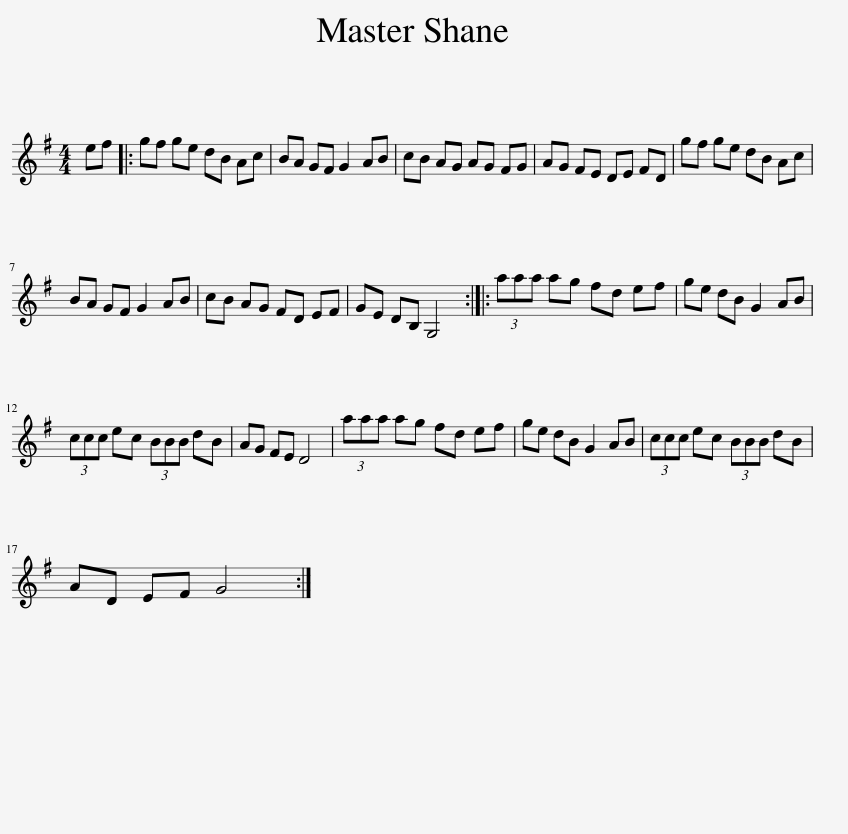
X:1
L:1/8
M:4/4
I:linebreak $
K:G
V:1 treble
V:1
 ef |: gf ge dB Ac | BA GF G2 AB | cB AG AG FG | AG FE DE FD | %5
 gf ge dB Ac |$ BA GF G2 AB | cB AG FD EF | GE DB, G,4 :: (3aaa ag fd ef | %10
 ge dB G2 AB |$ (3ccc ec (3BBB dB | AG FE D4 | (3aaa ag fd ef | ge dB G2 AB | %15
 (3ccc ec (3BBB dB |$ AD EF G4 :| %17
